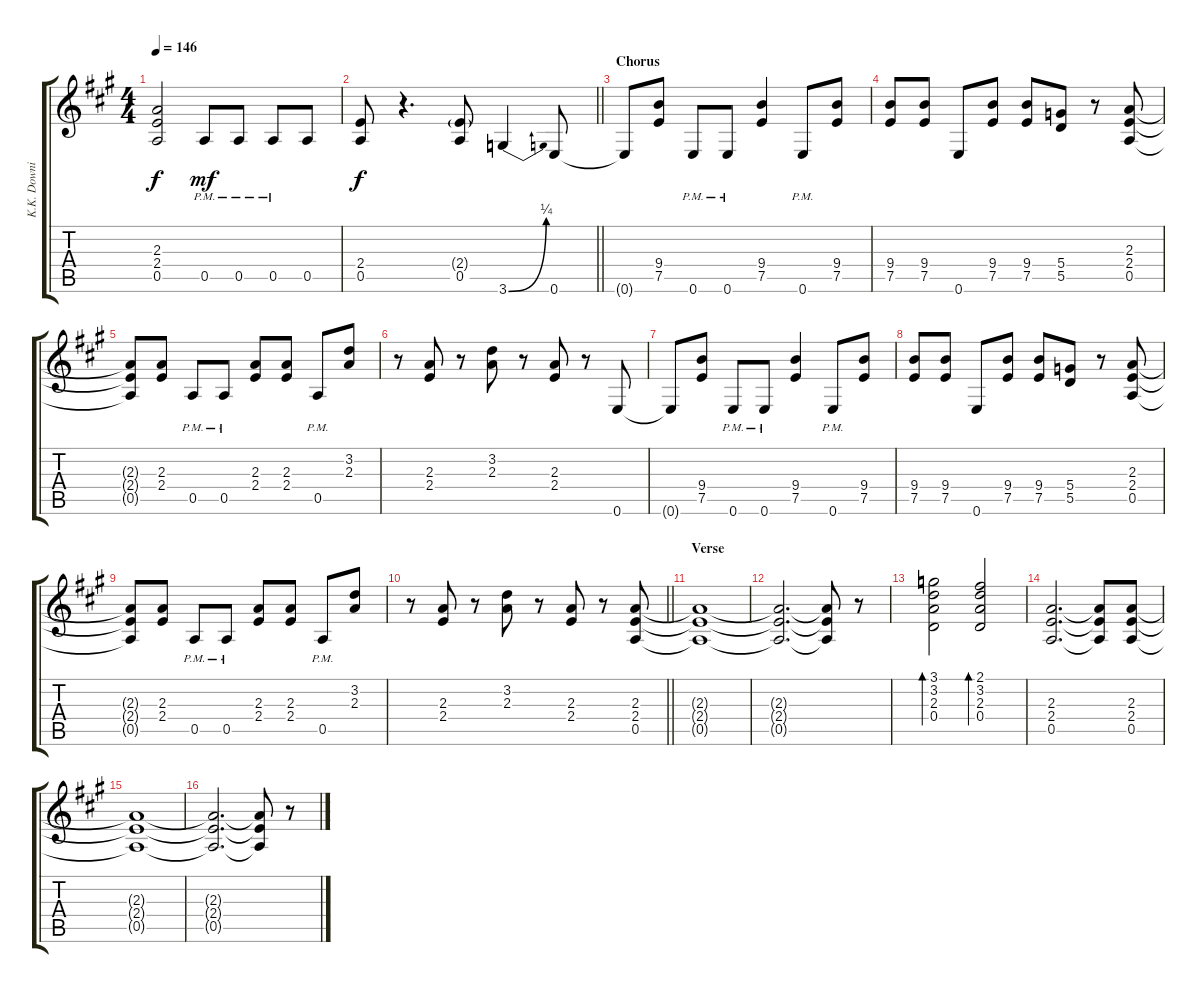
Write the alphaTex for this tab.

\track ("K.K. Downing" "K.K. Downi") {instrument distortionguitar}
\staff {score tabs}
\tuning (E4 B3 G3 D3 A2 E2) {hide}
\ts (4 4)
\tempo 146
\clef g2
\ks a
(2.3{t} 2.4{t} 0.5{t}).2{dy f} 0.5{pm}.8{dy mf} 0.5{pm}.8 0.5{pm}.8 0.5.8 |
\barLineRight lightlight
(2.4 0.5).8{dy f} r.4{d} (2.4{g} 0.5).8 3.6{be (bend 0 0 60 1)}.4 0.6.8 |
\section ("" "Chorus")
0.6{t}.8 (9.4 7.5).8 0.6{pm}.8 0.6{pm}.8 (9.4 7.5).4 0.6{pm}.8 (9.4 7.5).8 |
(9.4 7.5).8 (9.4 7.5).8 0.6.8 (9.4 7.5).8 (9.4 7.5).8 (5.4 5.5).8 r.8 (2.3 2.4 0.5).8 |
(2.3{t} 2.4{t} 0.5{t}).8 (2.3 2.4).8 0.5{pm}.8 0.5{pm}.8 (2.3 2.4).8 (2.3 2.4).8 0.5{pm}.8 (3.2 2.3).8 |
r.8 (2.3 2.4).8 r.8 (3.2 2.3).8 r.8 (2.3 2.4).8 r.8 0.6.8 |
0.6{t}.8 (9.4 7.5).8 0.6{pm}.8 0.6{pm}.8 (9.4 7.5).4 0.6{pm}.8 (9.4 7.5).8 |
(9.4 7.5).8 (9.4 7.5).8 0.6.8 (9.4 7.5).8 (9.4 7.5).8 (5.4 5.5).8 r.8 (2.3 2.4 0.5).8 |
(2.3{t} 2.4{t} 0.5{t}).8 (2.3 2.4).8 0.5{pm}.8 0.5{pm}.8 (2.3 2.4).8 (2.3 2.4).8 0.5{pm}.8 (3.2 2.3).8 |
\barLineRight lightlight
r.8 (2.3 2.4).8 r.8 (3.2 2.3).8 r.8 (2.3 2.4).8 r.8 (2.3 2.4 0.5).8 |
\section ("" "Verse")
(2.3{t} 2.4{t} 0.5{t}).1{volume 9} |
(2.3{t} 2.4{t} 0.5{t}).2{d} (2.3{t} 2.4{t} 0.5{t}).8 r.8{volume 13} |
(3.1 3.2 2.3 0.4).2{bd 480} (2.1 3.2 2.3 0.4).2{bd 240} |
(2.3 2.4 0.5).2{d} (2.3{t} 2.4{t} 0.5{t}).8 (2.3 2.4 0.5).8 |
(2.3{t} 2.4{t} 0.5{t}).1{volume 9} |
(2.3{t} 2.4{t} 0.5{t}).2{d} (2.3{t} 2.4{t} 0.5{t}).8 r.8{volume 13}
